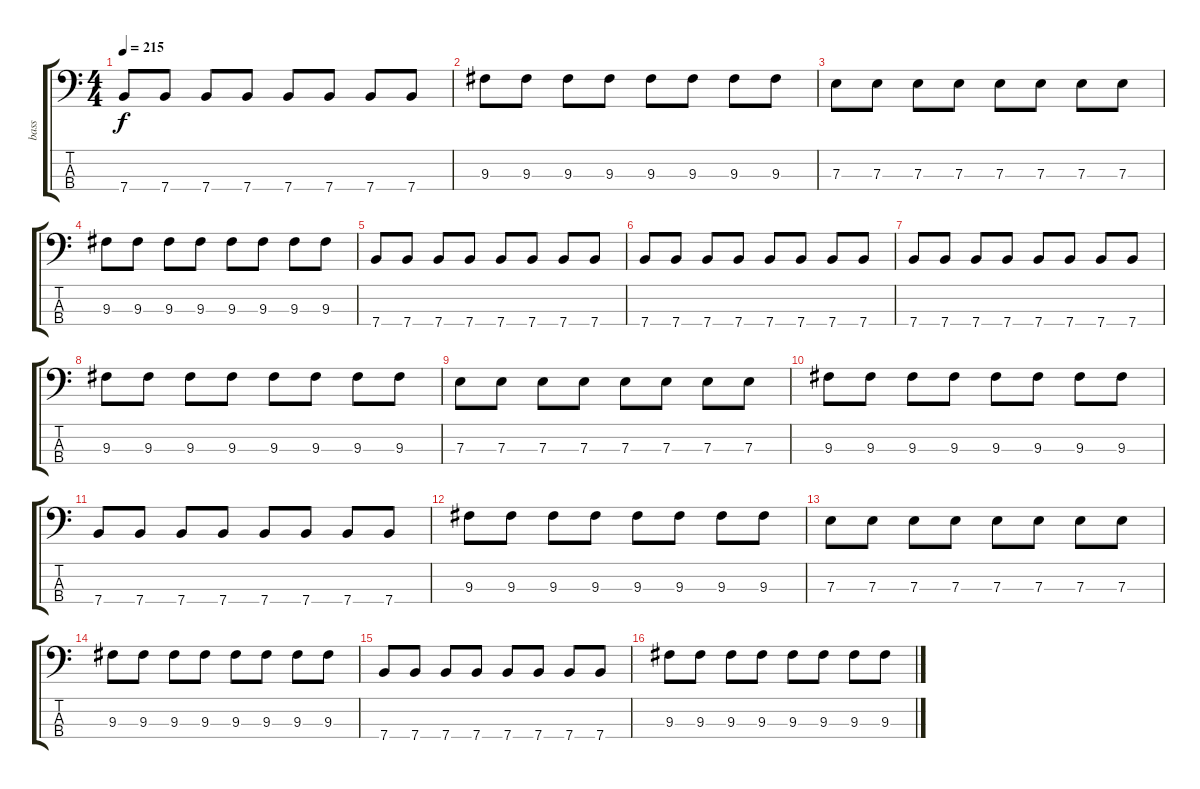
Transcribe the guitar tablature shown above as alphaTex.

\track ("bass" "bass") {instrument electricbasspick}
\staff {score tabs}
\tuning (G2 D2 A1 E1) {hide}
\ts (4 4)
\tempo 215
\clef f4
\ks c
7.4.8{dy f} 7.4.8 7.4.8 7.4.8 7.4.8 7.4.8 7.4.8 7.4.8 |
9.3.8 9.3.8 9.3.8 9.3.8 9.3.8 9.3.8 9.3.8 9.3.8 |
7.3.8 7.3.8 7.3.8 7.3.8 7.3.8 7.3.8 7.3.8 7.3.8 |
9.3.8 9.3.8 9.3.8 9.3.8 9.3.8 9.3.8 9.3.8 9.3.8 |
7.4.8 7.4.8 7.4.8 7.4.8 7.4.8 7.4.8 7.4.8 7.4.8 |
7.4.8 7.4.8 7.4.8 7.4.8 7.4.8 7.4.8 7.4.8 7.4.8 |
7.4.8 7.4.8 7.4.8 7.4.8 7.4.8 7.4.8 7.4.8 7.4.8 |
9.3.8 9.3.8 9.3.8 9.3.8 9.3.8 9.3.8 9.3.8 9.3.8 |
7.3.8 7.3.8 7.3.8 7.3.8 7.3.8 7.3.8 7.3.8 7.3.8 |
9.3.8 9.3.8 9.3.8 9.3.8 9.3.8 9.3.8 9.3.8 9.3.8 |
7.4.8 7.4.8 7.4.8 7.4.8 7.4.8 7.4.8 7.4.8 7.4.8 |
9.3.8 9.3.8 9.3.8 9.3.8 9.3.8 9.3.8 9.3.8 9.3.8 |
7.3.8 7.3.8 7.3.8 7.3.8 7.3.8 7.3.8 7.3.8 7.3.8 |
9.3.8 9.3.8 9.3.8 9.3.8 9.3.8 9.3.8 9.3.8 9.3.8 |
7.4.8 7.4.8 7.4.8 7.4.8 7.4.8 7.4.8 7.4.8 7.4.8 |
9.3.8 9.3.8 9.3.8 9.3.8 9.3.8 9.3.8 9.3.8 9.3.8
